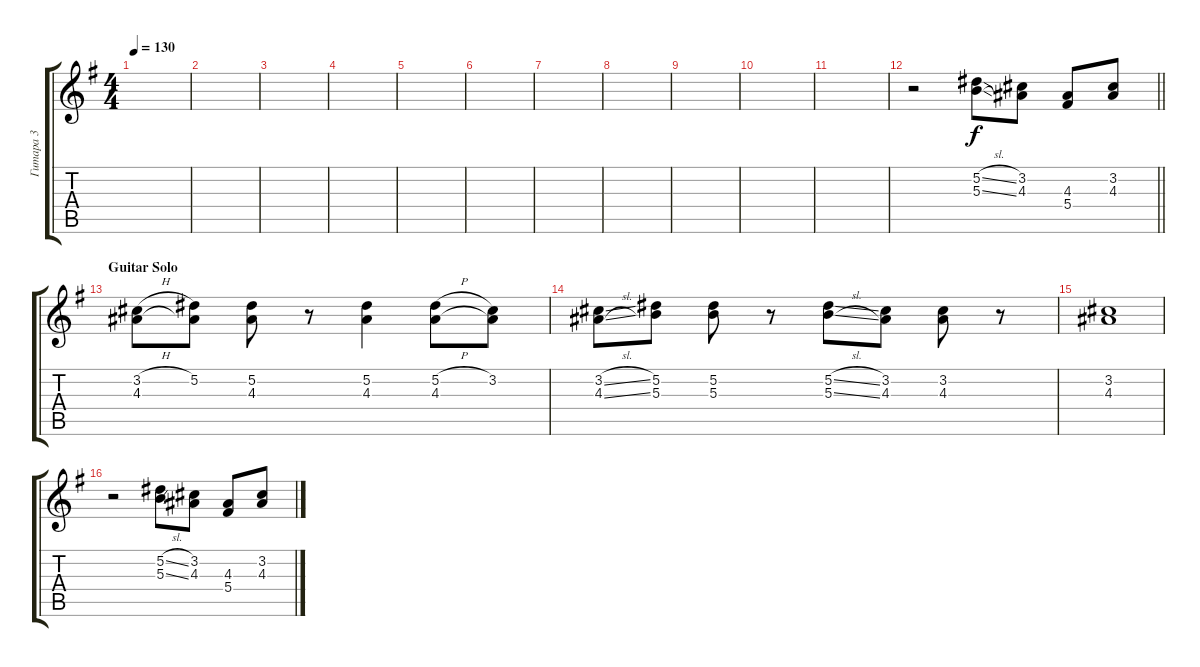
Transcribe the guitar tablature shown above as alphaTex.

\track ("Гитара 3" "Гитара 3") {instrument electricguitarclean}
\staff {score tabs}
\tuning (Eb4 Bb3 Gb3 Db3 Ab2 Eb2) {hide}
\ts (4 4)
\tempo 130
\clef g2
\ks eminor
|
|
|
|
|
|
|
|
|
|
|
\barLineRight lightlight
r.2 (5.2{sl} 5.3{sl}).8 (3.2 4.3).8 (4.3 5.4).8 (3.2 4.3).8 |
\section ("" "Guitar Solo")
(3.2{h} 4.3).8 (5.2 4.3{t}).8 (5.2 4.3).8 r.8 (5.2 4.3).4 (5.2{h} 4.3).8 (3.2 4.3{t}).8 |
(3.2{sl} 4.3{sl}).8 (5.2 5.3).8 (5.2 5.3).8 r.8 (5.2{sl} 5.3{sl}).8 (3.2 4.3).8 (3.2 4.3).8 r.8 |
(3.2 4.3).1 |
r.2 (5.2{sl} 5.3{sl}).8 (3.2 4.3).8 (4.3 5.4).8 (3.2 4.3).8
